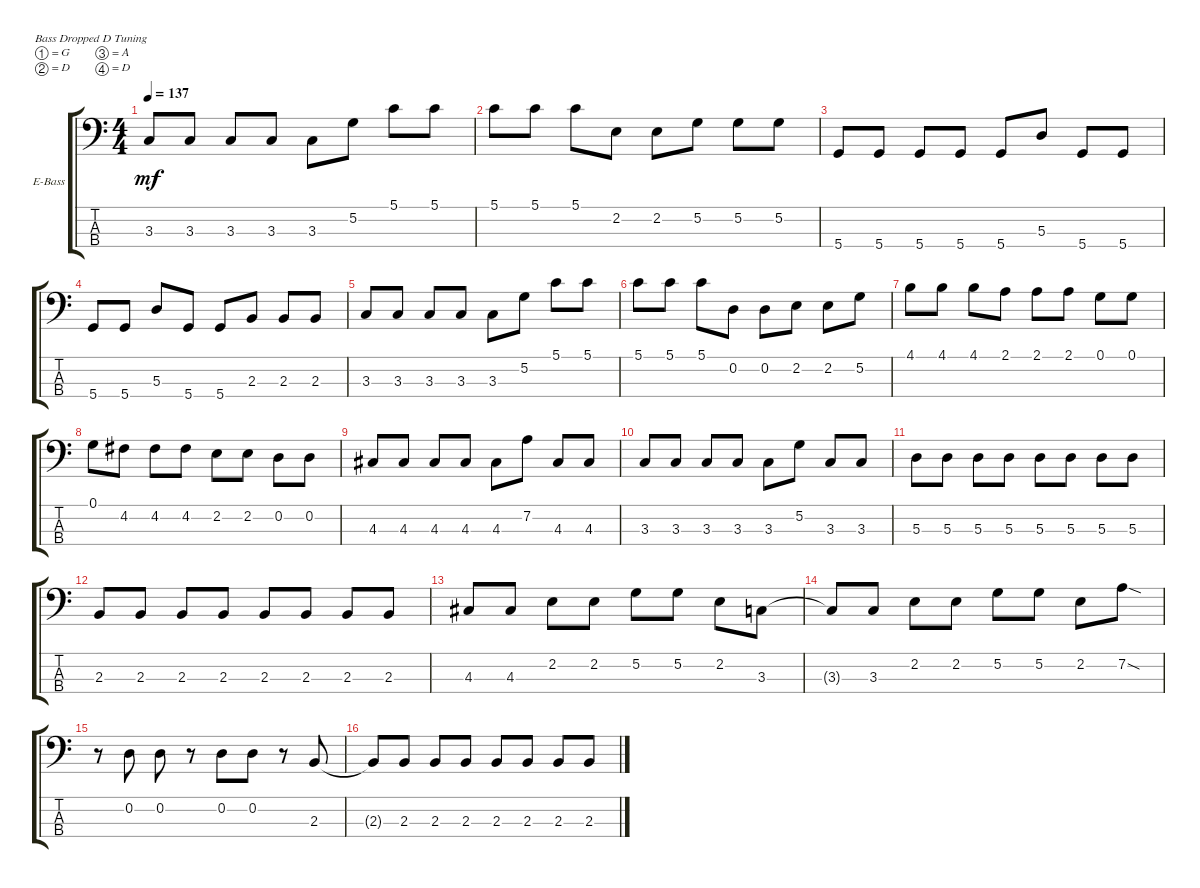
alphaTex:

\defaultSystemsLayout 4
\bracketExtendMode groupsimilarinstruments
\firstSystemTrackNameOrientation horizontal
\otherSystemsTrackNameOrientation horizontal
\track ("Electric Bass" "E-Bass") {instrument electricbassfinger}
\staff {score tabs}
\tuning (G2 D2 A1 D1)
\ts (4 4)
\tempo 137
\clef f4
\ks c
3.3.8{dy mf} 3.3.8 3.3.8 3.3.8 3.3.8 5.2.8 5.1.8 5.1.8 |
5.1.8 5.1.8 5.1.8 2.2.8 2.2.8 5.2.8 5.2.8 5.2.8 |
5.4.8 5.4.8 5.4.8 5.4.8 5.4.8 5.3.8 5.4.8 5.4.8 |
5.4.8 5.4.8 5.3.8 5.4.8 5.4.8 2.3.8 2.3.8 2.3.8 |
3.3.8 3.3.8 3.3.8 3.3.8 3.3.8 5.2.8 5.1.8 5.1.8 |
5.1.8 5.1.8 5.1.8 0.2.8 0.2.8 2.2.8 2.2.8 5.2.8 |
4.1.8 4.1.8 4.1.8 2.1.8 2.1.8 2.1.8 0.1.8 0.1.8 |
0.1.8 4.2.8 4.2.8 4.2.8 2.2.8 2.2.8 0.2.8 0.2.8 |
4.3.8 4.3.8 4.3.8 4.3.8 4.3.8 7.2.8 4.3.8 4.3.8 |
3.3.8 3.3.8 3.3.8 3.3.8 3.3.8 5.2.8 3.3.8 3.3.8 |
5.3.8 5.3.8 5.3.8 5.3.8 5.3.8 5.3.8 5.3.8 5.3.8 |
2.3.8 2.3.8 2.3.8 2.3.8 2.3.8 2.3.8 2.3.8 2.3.8 |
4.3.8 4.3.8 2.2.8 2.2.8 5.2.8 5.2.8 2.2.8 3.3.8 |
3.3{t}.8 3.3.8 2.2.8 2.2.8 5.2.8 5.2.8 2.2.8 7.2{sod}.8 |
r.8 0.2.8 0.2.8 r.8 0.2.8 0.2.8 r.8 2.3.8 |
2.3{t}.8 2.3.8 2.3.8 2.3.8 2.3.8 2.3.8 2.3.8 2.3.8
